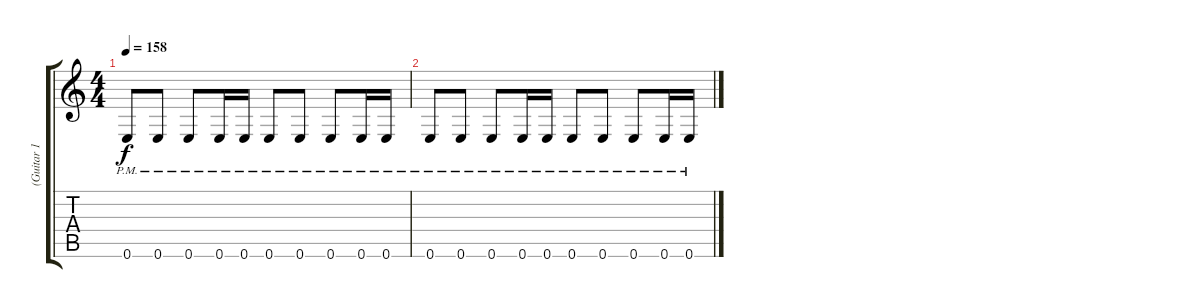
\track ("(Guitar 1 - stereo separation)" "(Guitar 1 ") {instrument overdrivenguitar}
\staff {score tabs}
\tuning (E4 B3 G3 D3 A2 E2) {hide}
\ts (4 4)
\tempo 158
\clef g2
\ks c
0.6{pm}.8{dy f} 0.6{pm}.8 0.6{pm}.8 0.6{pm}.16 0.6{pm}.16 0.6{pm}.8 0.6{pm}.8 0.6{pm}.8 0.6{pm}.16 0.6{pm}.16 |
0.6{pm}.8 0.6{pm}.8 0.6{pm}.8 0.6{pm}.16 0.6{pm}.16 0.6{pm}.8 0.6{pm}.8 0.6{pm}.8 0.6{pm}.16 0.6{pm}.16
